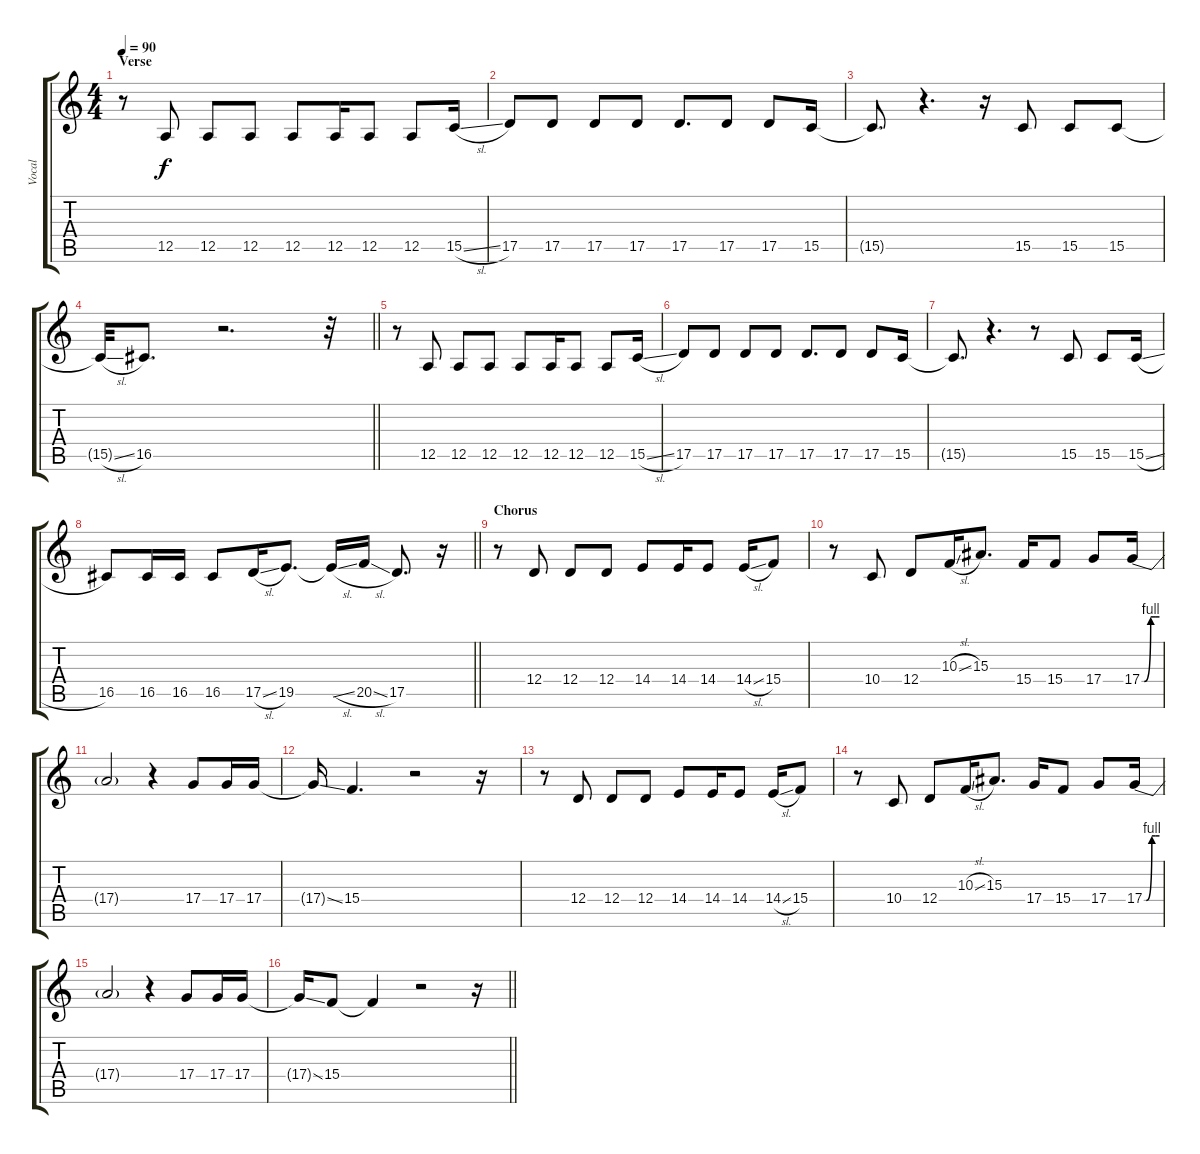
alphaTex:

\track ("Vocal" "Vocal") {instrument clarinet}
\staff {score tabs}
\tuning (E4 B3 G3 D3 A2 D2) {hide}
\ts (4 4)
\section ("" "Verse")
\tempo 90
\clef g2
\ks c
r.8{dy f volume 13 balance 8} 12.5.8 12.5.8 12.5.8 12.5.8 12.5.16 12.5.8 12.5.8 15.5{sl}.16 |
17.5.8 17.5.8 17.5.8 17.5.8 17.5.8{d} 17.5.8 17.5.8 15.5.16 |
15.5{t}.8{d} r.4{d} r.16 15.5.8 15.5.8 15.5.8 |
\barLineRight lightlight
15.5{sl t}.32 16.5.8{d} r.2{d} r.32 |
r.8 12.5.8 12.5.8 12.5.8 12.5.8 12.5.16 12.5.8 12.5.8 15.5{sl}.16 |
17.5.8 17.5.8 17.5.8 17.5.8 17.5.8{d} 17.5.8 17.5.8 15.5.16 |
15.5{t}.8{d} r.4{d} r.8 15.5.8 15.5.8 15.5{sl}.16 |
\barLineRight lightlight
16.5.8 16.5.16 16.5.16 16.5.8 17.5{sl}.16 19.5.8{d} 19.5{sl t}.16 20.5{sl}.16 17.5.8{d} r.16 |
\section ("" "Chorus")
r.8{balance 8} 12.4.8 12.4.8 12.4.8 14.4.8 14.4.16 14.4.8 14.4{sl}.16 15.4.8 |
r.8 10.4.8 12.4.8 10.3{sl}.16 15.3.8{d} 15.4.16 15.4.8 17.4.8 17.4{be (custom 0 0 8 0 30 4 45 4 60 4)}.16 |
17.4{t}.2 r.4 17.4.8 17.4.16 17.4.16 |
17.4{ss t}.16 15.4.4{d} r.2 r.16 |
r.8 12.4.8 12.4.8 12.4.8 14.4.8 14.4.16 14.4.8 14.4{sl}.16 15.4.8 |
r.8 10.4.8 12.4.8 10.3{sl}.16 15.3.8{d} 17.4.16 15.4.8 17.4.8 17.4{be (custom 0 0 8 0 30 4 45 4 60 4)}.16 |
17.4{t}.2 r.4 17.4.8 17.4.16 17.4.16 |
\barLineRight lightlight
17.4{ss t}.16 15.4.8 15.4{t}.4 r.2 r.16
